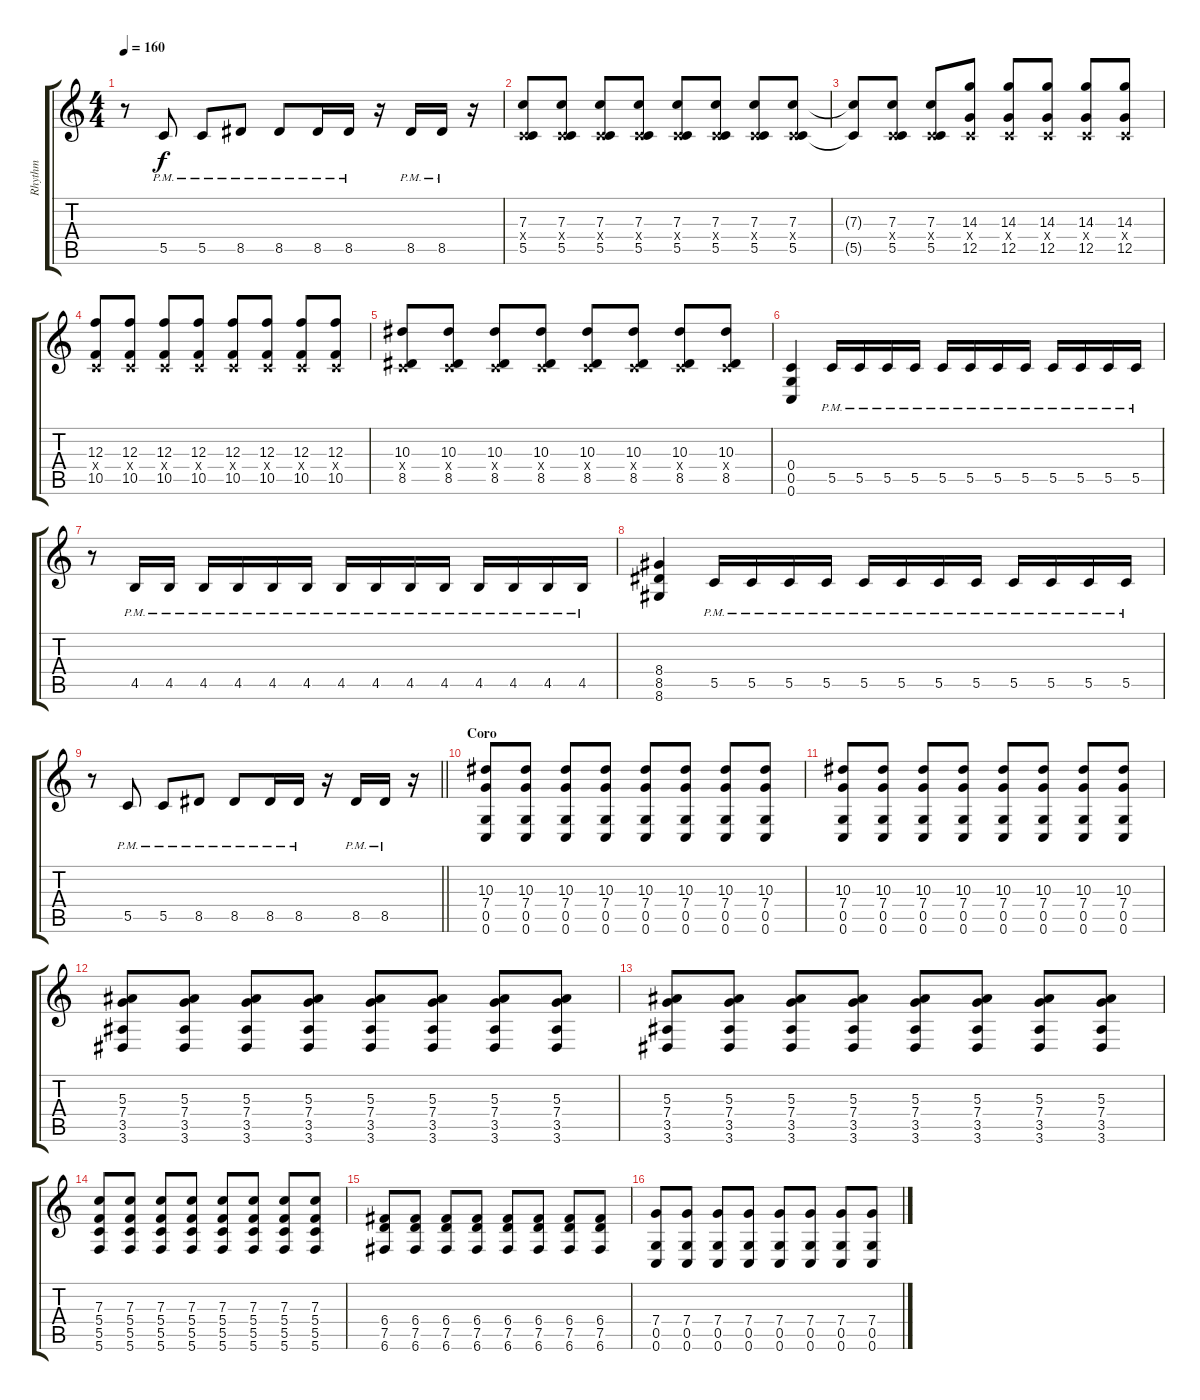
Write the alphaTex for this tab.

\track ("Rhythm" "Rhythm") {instrument distortionguitar}
\staff {score tabs}
\tuning (D4 A3 F3 C3 G2 C2) {hide}
\ts (4 4)
\tempo 160
\clef g2
\ks c
r.8{dy f} 5.5{pm}.8 5.5{pm}.8 8.5{pm}.8 8.5{pm}.8 8.5{pm}.16 8.5{pm}.16 r.16 8.5{pm}.16 8.5{pm}.16 r.16 |
(7.3 0.4{x} 5.5).8 (7.3 0.4{x} 5.5).8 (7.3 0.4{x} 5.5).8 (7.3 0.4{x} 5.5).8 (7.3 0.4{x} 5.5).8 (7.3 0.4{x} 5.5).8 (7.3 0.4{x} 5.5).8 (7.3 0.4{x} 5.5).8 |
(7.3{t} 5.5{t}).8 (7.3 0.4{x} 5.5).8 (7.3 0.4{x} 5.5).8 (14.3 0.4{x} 12.5).8 (14.3 0.4{x} 12.5).8 (14.3 0.4{x} 12.5).8 (14.3 0.4{x} 12.5).8 (14.3 0.4{x} 12.5).8 |
(12.3 0.4{x} 10.5).8 (12.3 0.4{x} 10.5).8 (12.3 0.4{x} 10.5).8 (12.3 0.4{x} 10.5).8 (12.3 0.4{x} 10.5).8 (12.3 0.4{x} 10.5).8 (12.3 0.4{x} 10.5).8 (12.3 0.4{x} 10.5).8 |
(10.3 0.4{x} 8.5).8 (10.3 0.4{x} 8.5).8 (10.3 0.4{x} 8.5).8 (10.3 0.4{x} 8.5).8 (10.3 0.4{x} 8.5).8 (10.3 0.4{x} 8.5).8 (10.3 0.4{x} 8.5).8 (10.3 0.4{x} 8.5).8 |
(0.4 0.5 0.6).4 5.5{pm}.16 5.5{pm}.16 5.5{pm}.16 5.5{pm}.16 5.5{pm}.16 5.5{pm}.16 5.5{pm}.16 5.5{pm}.16 5.5{pm}.16 5.5{pm}.16 5.5{pm}.16 5.5{pm}.16 |
r.8 4.5{pm}.16 4.5{pm}.16 4.5{pm}.16 4.5{pm}.16 4.5{pm}.16 4.5{pm}.16 4.5{pm}.16 4.5{pm}.16 4.5{pm}.16 4.5{pm}.16 4.5{pm}.16 4.5{pm}.16 4.5{pm}.16 4.5{pm}.16 |
(8.4 8.5 8.6).4 5.5{pm}.16 5.5{pm}.16 5.5{pm}.16 5.5{pm}.16 5.5{pm}.16 5.5{pm}.16 5.5{pm}.16 5.5{pm}.16 5.5{pm}.16 5.5{pm}.16 5.5{pm}.16 5.5{pm}.16 |
\barLineRight lightlight
r.8 5.5{pm}.8 5.5{pm}.8 8.5{pm}.8 8.5{pm}.8 8.5{pm}.16 8.5{pm}.16 r.16 8.5{pm}.16 8.5{pm}.16 r.16 |
\section ("" "Coro")
(10.3 7.4 0.5 0.6).8 (10.3 7.4 0.5 0.6).8 (10.3 7.4 0.5 0.6).8 (10.3 7.4 0.5 0.6).8 (10.3 7.4 0.5 0.6).8 (10.3 7.4 0.5 0.6).8 (10.3 7.4 0.5 0.6).8 (10.3 7.4 0.5 0.6).8 |
(10.3 7.4 0.5 0.6).8 (10.3 7.4 0.5 0.6).8 (10.3 7.4 0.5 0.6).8 (10.3 7.4 0.5 0.6).8 (10.3 7.4 0.5 0.6).8 (10.3 7.4 0.5 0.6).8 (10.3 7.4 0.5 0.6).8 (10.3 7.4 0.5 0.6).8 |
(5.3 7.4 3.5 3.6).8 (5.3 7.4 3.5 3.6).8 (5.3 7.4 3.5 3.6).8 (5.3 7.4 3.5 3.6).8 (5.3 7.4 3.5 3.6).8 (5.3 7.4 3.5 3.6).8 (5.3 7.4 3.5 3.6).8 (5.3 7.4 3.5 3.6).8 |
(5.3 7.4 3.5 3.6).8 (5.3 7.4 3.5 3.6).8 (5.3 7.4 3.5 3.6).8 (5.3 7.4 3.5 3.6).8 (5.3 7.4 3.5 3.6).8 (5.3 7.4 3.5 3.6).8 (5.3 7.4 3.5 3.6).8 (5.3 7.4 3.5 3.6).8 |
(7.3 5.4 5.5 5.6).8 (7.3 5.4 5.5 5.6).8 (7.3 5.4 5.5 5.6).8 (7.3 5.4 5.5 5.6).8 (7.3 5.4 5.5 5.6).8 (7.3 5.4 5.5 5.6).8 (7.3 5.4 5.5 5.6).8 (7.3 5.4 5.5 5.6).8 |
(6.4 7.5 6.6).8 (6.4 7.5 6.6).8 (6.4 7.5 6.6).8 (6.4 7.5 6.6).8 (6.4 7.5 6.6).8 (6.4 7.5 6.6).8 (6.4 7.5 6.6).8 (6.4 7.5 6.6).8 |
(7.4 0.5 0.6).8 (7.4 0.5 0.6).8 (7.4 0.5 0.6).8 (7.4 0.5 0.6).8 (7.4 0.5 0.6).8 (7.4 0.5 0.6).8 (7.4 0.5 0.6).8 (7.4 0.5 0.6).8
